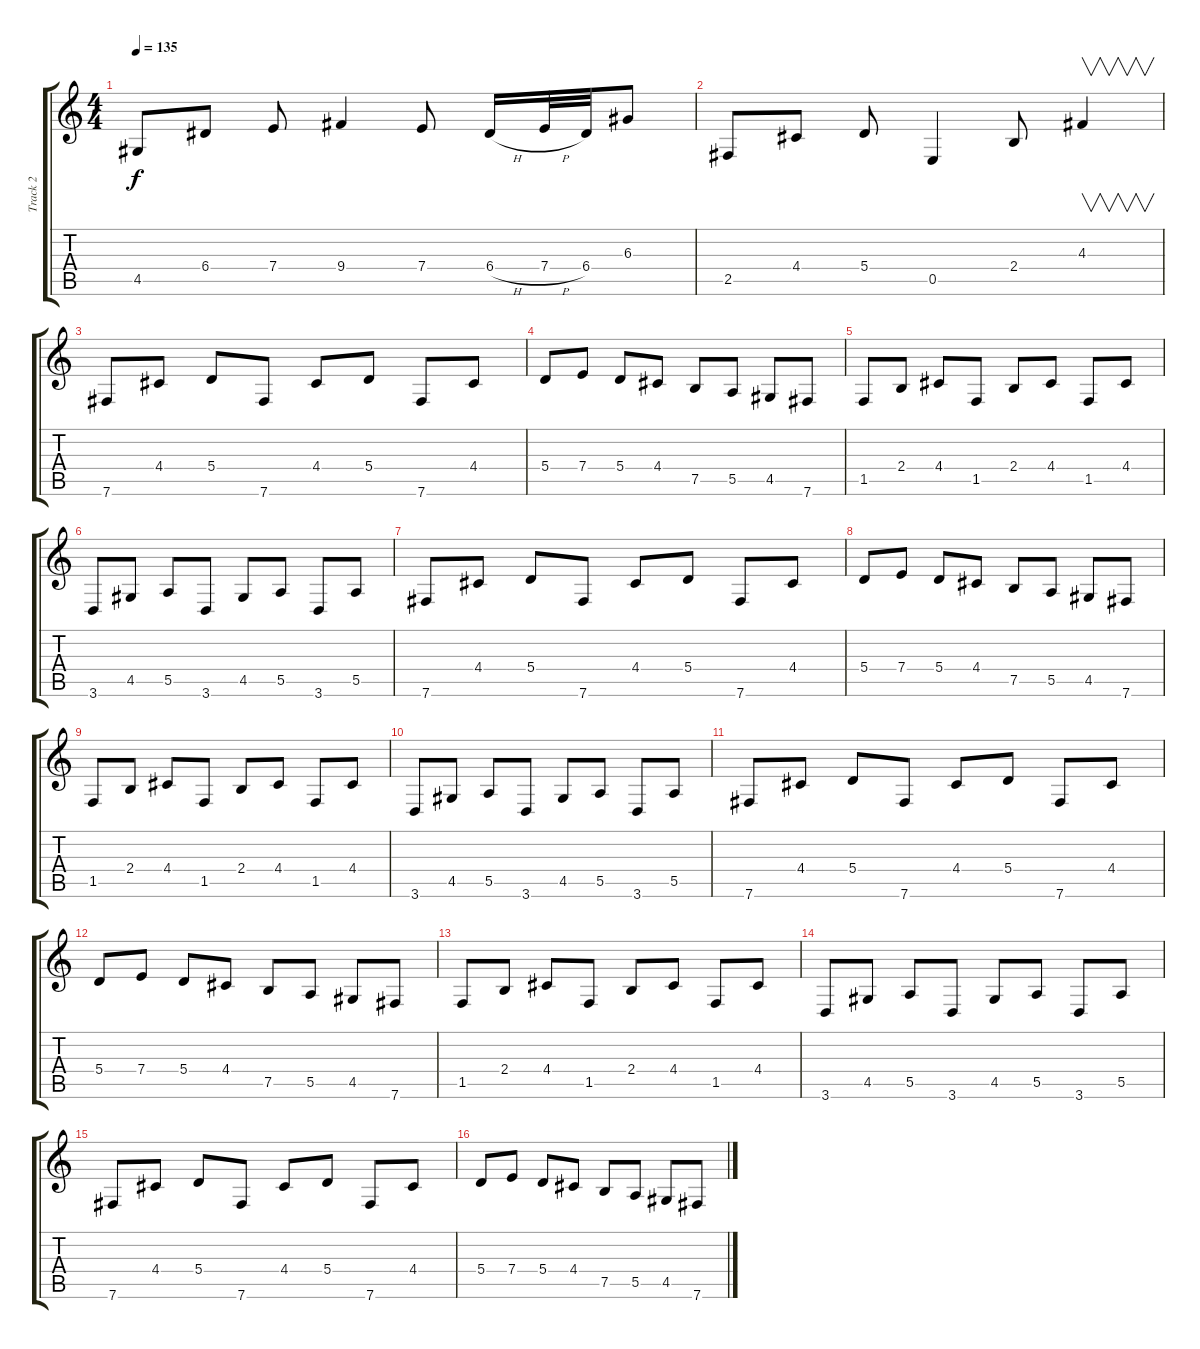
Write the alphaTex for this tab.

\track ("Track 2" "Track 2") {instrument overdrivenguitar}
\staff {score tabs}
\tuning (B3 Gb3 D3 A2 E2 B1) {hide}
\ts (4 4)
\tempo 135
\clef g2
\ks c
4.5.8{dy f} 6.4.8 7.4.8 9.4.4 7.4.8 6.4{h}.16 7.4{h}.32 6.4.32 6.3.8 |
2.5.8 4.4.8 5.4.8 0.5.4 2.4.8 4.3.4{v} |
7.6.8 4.4.8 5.4.8 7.6.8 4.4.8 5.4.8 7.6.8 4.4.8 |
5.4.8 7.4.8 5.4.8 4.4.8 7.5.8 5.5.8 4.5.8 7.6.8 |
1.5.8 2.4.8 4.4.8 1.5.8 2.4.8 4.4.8 1.5.8 4.4.8 |
3.6.8 4.5.8 5.5.8 3.6.8 4.5.8 5.5.8 3.6.8 5.5.8 |
7.6.8 4.4.8 5.4.8 7.6.8 4.4.8 5.4.8 7.6.8 4.4.8 |
5.4.8 7.4.8 5.4.8 4.4.8 7.5.8 5.5.8 4.5.8 7.6.8 |
1.5.8 2.4.8 4.4.8 1.5.8 2.4.8 4.4.8 1.5.8 4.4.8 |
3.6.8 4.5.8 5.5.8 3.6.8 4.5.8 5.5.8 3.6.8 5.5.8 |
7.6.8 4.4.8 5.4.8 7.6.8 4.4.8 5.4.8 7.6.8 4.4.8 |
5.4.8 7.4.8 5.4.8 4.4.8 7.5.8 5.5.8 4.5.8 7.6.8 |
1.5.8 2.4.8 4.4.8 1.5.8 2.4.8 4.4.8 1.5.8 4.4.8 |
3.6.8 4.5.8 5.5.8 3.6.8 4.5.8 5.5.8 3.6.8 5.5.8 |
7.6.8 4.4.8 5.4.8 7.6.8 4.4.8 5.4.8 7.6.8 4.4.8 |
5.4.8 7.4.8 5.4.8 4.4.8 7.5.8 5.5.8 4.5.8 7.6.8
